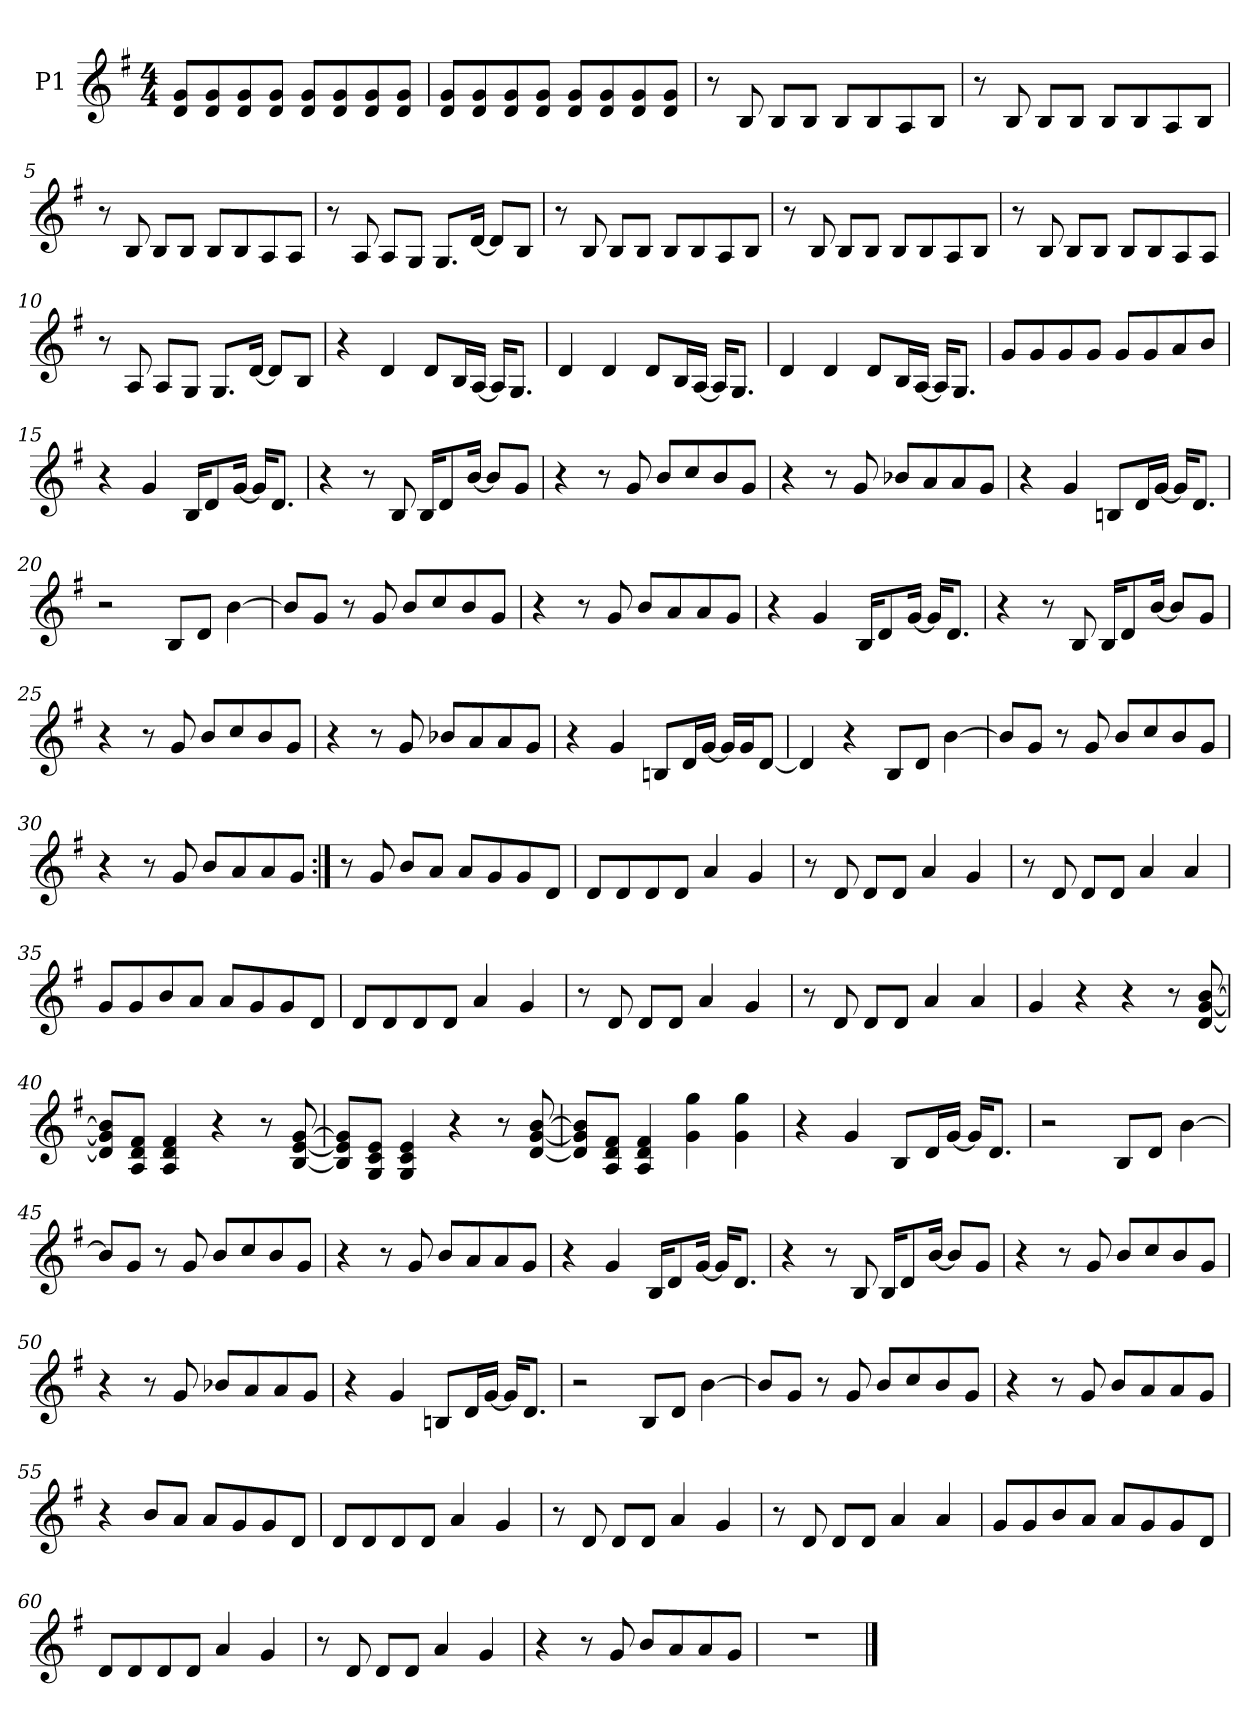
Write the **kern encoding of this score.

**kern
*part1
*staff1
*I"P1
*clefG2
*k[f#]
*G:
*M4/4
*MM120
=1
8d/ 8g/L
8d/ 8g/
8d/ 8g/
8d/ 8g/J
8d/ 8g/L
8d/ 8g/
8d/ 8g/
8d/ 8g/J
=2
8d/ 8g/L
8d/ 8g/
8d/ 8g/
8d/ 8g/J
8d/ 8g/L
8d/ 8g/
8d/ 8g/
8d/ 8g/J
=3
8r
8B/
8B/L
8B/J
8B/L
8B/
8A/
8B/J
=4
8r
8B/
8B/L
8B/J
8B/L
8B/
8A/
8B/J
!!LO:LB:g=z
=5
8r
8B/
8B/L
8B/J
8B/L
8B/
8A/
8A/J
=6
8r
8A/
8A/L
8G/J
8.G/L
[<16d/Jk
8d/L]
8B/J
=7
8r
8B/
8B/L
8B/J
8B/L
8B/
8A/
8B/J
=8
8r
8B/
8B/L
8B/J
8B/L
8B/
8A/
8B/J
!!LO:LB:g=z
=9
8r
8B/
8B/L
8B/J
8B/L
8B/
8A/
8A/J
=10
8r
8A/
8A/L
8G/J
8.G/L
[<16d/Jk
8d/L]
8B/J
=11
4r
4d/
8d/L
16B/L
[<16A/JJ
16A/KL]
8.G/J
=12
4d/
4d/
8d/L
16B/L
[<16A/JJ
16A/KL]
8.G/J
!!LO:LB:g=z
=13
4d/
4d/
8d/L
16B/L
[<16A/JJ
16A/KL]
8.G/J
=14
8g/L
8g/
8g/
8g/J
8g/L
8g/
8a/
8b/J
=15
4r
4g/
16B/KL
8d/
[<16g/Jk
16g/KL]
8.d/J
=16
4r
8r
8B/
16B/KL
8d/
[<16b/Jk
8b/L]
8g/J
!!LO:LB:g=z
=17
4r
8r
8g/
8b/L
8cc/
8b/
8g/J
=18
4r
8r
8g/
8b-X/L
8a/
8a/
8g/J
=19
4r
4g/
8Bn/L
16d/L
[<16g/JJ
16g/KL]
8.d/J
=20
2r
8B/L
8d/J
[>4b\
!!LO:LB:g=z
=21
8b/L]
8g/J
8r
8g/
8b/L
8cc/
8b/
8g/J
=22
4r
8r
8g/
8b/L
8a/
8a/
8g/J
=23
4r
4g/
16B/KL
8d/
[16g/Jk
16g/KL]
8.d/J
=24
4r
8r
8B/
16B/KL
8d/
[<16b/Jk
8b/L]
8g/J
!!LO:LB:g=z
=25
4r
8r
8g/
8b/L
8cc/
8b/
8g/J
=26
4r
8r
8g/
8b-X/L
8a/
8a/
8g/J
=27
4r
4g/
8Bn/L
16d/L
[<16g/JJ
16g/LL]
16g/J
[<8d/J
=28
4d/]
4r
8B/L
8d/J
[>4b\
!!LO:LB:g=z
=29
8b/L]
8g/J
8r
8g/
8b/L
8cc/
8b/
8g/J
=30
4r
8r
8g/
8b/L
8a/
8a/
8g/J
=31:|!
8r
8g/
8b/L
8a/J
8a/L
8g/
8g/
8d/J
=32
8d/L
8d/
8d/
8d/J
4a/
4g/
=33
8r
8d/
8d/L
8d/J
4a/
4g/
!!LO:LB:g=z
=34
8r
8d/
8d/L
8d/J
4a/
4a/
=35
8g/L
8g/
8b/
8a/J
8a/L
8g/
8g/
8d/J
=36
8d/L
8d/
8d/
8d/J
4a/
4g/
=37
8r
8d/
8d/L
8d/J
4a/
4g/
=38
8r
8d/
8d/L
8d/J
4a/
4a/
!!LO:LB:g=z
=39
4g/
4r
4r
8r
[<8d/ [<8g/ [>8b/
=40
8d/] 8g/] 8b/]L
8A/ 8d/ 8f#/J
4A/ 4d/ 4f#/
4r
8r
[<8B/ [<8e/ [>8g/
=41
8B/] 8e/] 8g/]L
8G/ 8c/ 8e/J
4G/ 4c/ 4e/
4r
8r
[<8d/ [<8g/ [>8b/
=42
8d/] 8g/] 8b/]L
8A/ 8d/ 8f#/J
4A/ 4d/ 4f#/
4g\ 4gg\
4g\ 4gg\
=43
4r
4g/
8B/L
16d/L
[<16g/JJ
16g/KL]
8.d/J
!!LO:LB:g=z
=44
2r
8B/L
8d/J
[>4b\
=45
8b/L]
8g/J
8r
8g/
8b/L
8cc/
8b/
8g/J
=46
4r
8r
8g/
8b/L
8a/
8a/
8g/J
=47
4r
4g/
16B/KL
8d/
[<16g/Jk
16g/KL]
8.d/J
!!LO:PB:g=z
=48
4r
8r
8B/
16B/KL
8d/
[<16b/Jk
8b/L]
8g/J
=49
4r
8r
8g/
8b/L
8cc/
8b/
8g/J
=50
4r
8r
8g/
8b-X/L
8a/
8a/
8g/J
=51
4r
4g/
8Bn/L
16d/L
[<16g/JJ
16g/KL]
8.d/J
!!LO:LB:g=z
=52
2r
8B/L
8d/J
[>4b\
=53
8b/L]
8g/J
8r
8g/
8b/L
8cc/
8b/
8g/J
=54
4r
8r
8g/
8b/L
8a/
8a/
8g/J
=55
4r
8b/L
8a/J
8a/L
8g/
8g/
8d/J
=56
8d/L
8d/
8d/
8d/J
4a/
4g/
!!LO:LB:g=z
=57
8r
8d/
8d/L
8d/J
4a/
4g/
=58
8r
8d/
8d/L
8d/J
4a/
4a/
=59
8g/L
8g/
8b/
8a/J
8a/L
8g/
8g/
8d/J
=60
8d/L
8d/
8d/
8d/J
4a/
4g/
=61
8r
8d/
8d/L
8d/J
4a/
4g/
!!LO:LB:g=z
=62
4r
8r
8g/
8b/L
8a/
8a/
8g/J
=63
1r
==
*-
